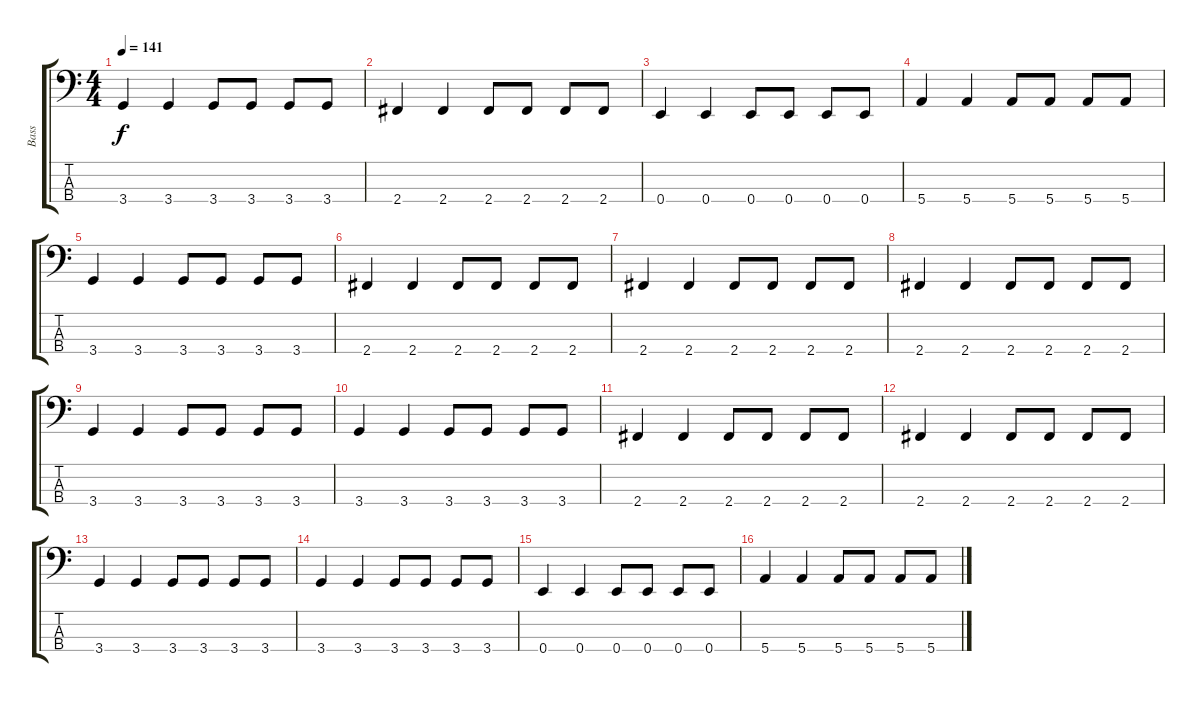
\track ("Bass" "Bass") {instrument electricbasspick}
\staff {score tabs}
\tuning (G2 D2 A1 E1) {hide}
\ts (4 4)
\tempo 141
\clef f4
\ks c
3.4.4{dy f} 3.4.4 3.4.8 3.4.8 3.4.8 3.4.8 |
2.4.4 2.4.4 2.4.8 2.4.8 2.4.8 2.4.8 |
0.4.4 0.4.4 0.4.8 0.4.8 0.4.8 0.4.8 |
5.4.4 5.4.4 5.4.8 5.4.8 5.4.8 5.4.8 |
3.4.4 3.4.4 3.4.8 3.4.8 3.4.8 3.4.8 |
2.4.4 2.4.4 2.4.8 2.4.8 2.4.8 2.4.8 |
2.4.4 2.4.4 2.4.8 2.4.8 2.4.8 2.4.8 |
2.4.4 2.4.4 2.4.8 2.4.8 2.4.8 2.4.8 |
3.4.4 3.4.4 3.4.8 3.4.8 3.4.8 3.4.8 |
3.4.4 3.4.4 3.4.8 3.4.8 3.4.8 3.4.8 |
2.4.4 2.4.4 2.4.8 2.4.8 2.4.8 2.4.8 |
2.4.4 2.4.4 2.4.8 2.4.8 2.4.8 2.4.8 |
3.4.4 3.4.4 3.4.8 3.4.8 3.4.8 3.4.8 |
3.4.4 3.4.4 3.4.8 3.4.8 3.4.8 3.4.8 |
0.4.4 0.4.4 0.4.8 0.4.8 0.4.8 0.4.8 |
5.4.4 5.4.4 5.4.8 5.4.8 5.4.8 5.4.8
